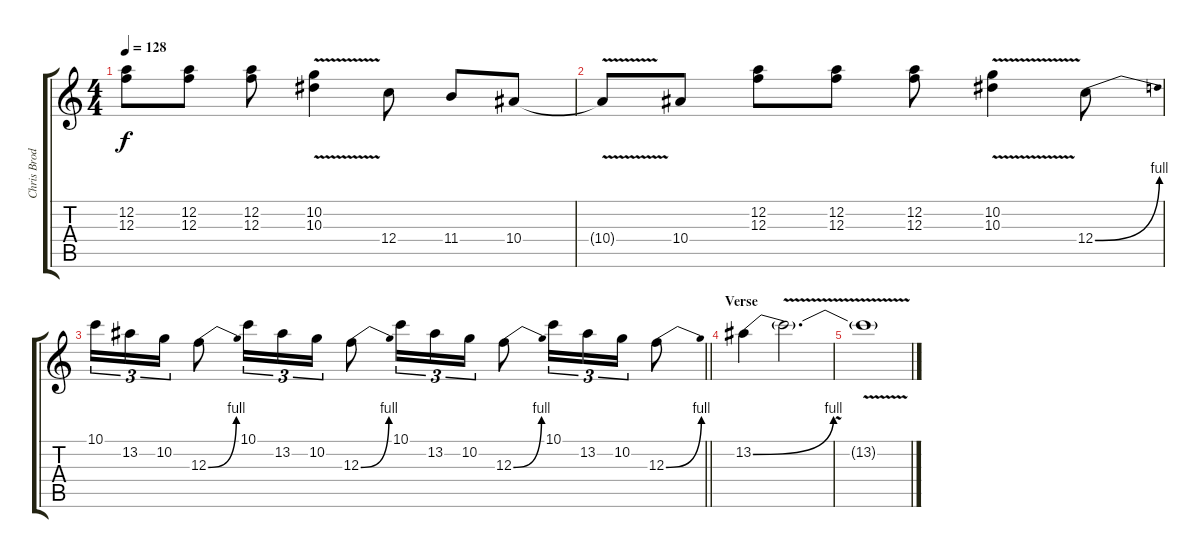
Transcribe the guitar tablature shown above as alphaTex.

\track ("Chris Broderick" "Chris Brod") {instrument overdrivenguitar}
\staff {score tabs}
\tuning (D4 A3 F3 C3 G2 D2) {hide}
\ts (4 4)
\tempo 128
\clef g2
\ks c
(12.2 12.3).8{dy f} (12.2 12.3).8 (12.2 12.3).8 (10.2{v} 10.3{v}).4 12.4.8 11.4.8 10.4.8 |
10.4{v t}.8 10.4.8 (12.2 12.3).8 (12.2 12.3).8 (12.2 12.3).8 (10.2{v} 10.3{v}).4 12.4{be (bend 0 0 60 4)}.8 |
\barLineRight lightlight
10.1.16{tu (3 2)} 13.2.16{tu (3 2)} 10.2.16{tu (3 2)} 12.3{be (bend 0 0 60 4)}.8 10.1.16{tu (3 2)} 13.2.16{tu (3 2)} 10.2.16{tu (3 2)} 12.3{be (bend 0 0 60 4)}.8 10.1.16{tu (3 2)} 13.2.16{tu (3 2)} 10.2.16{tu (3 2)} 12.3{be (bend 0 0 60 4)}.8 10.1.16{tu (3 2)} 13.2.16{tu (3 2)} 10.2.16{tu (3 2)} 12.3{be (bend 0 0 60 4)}.8 |
\section ("" "Verse")
13.2{be (bend 0 0 60 4)}.4 13.2{v t}.2{d} |
13.2{v t}.1
